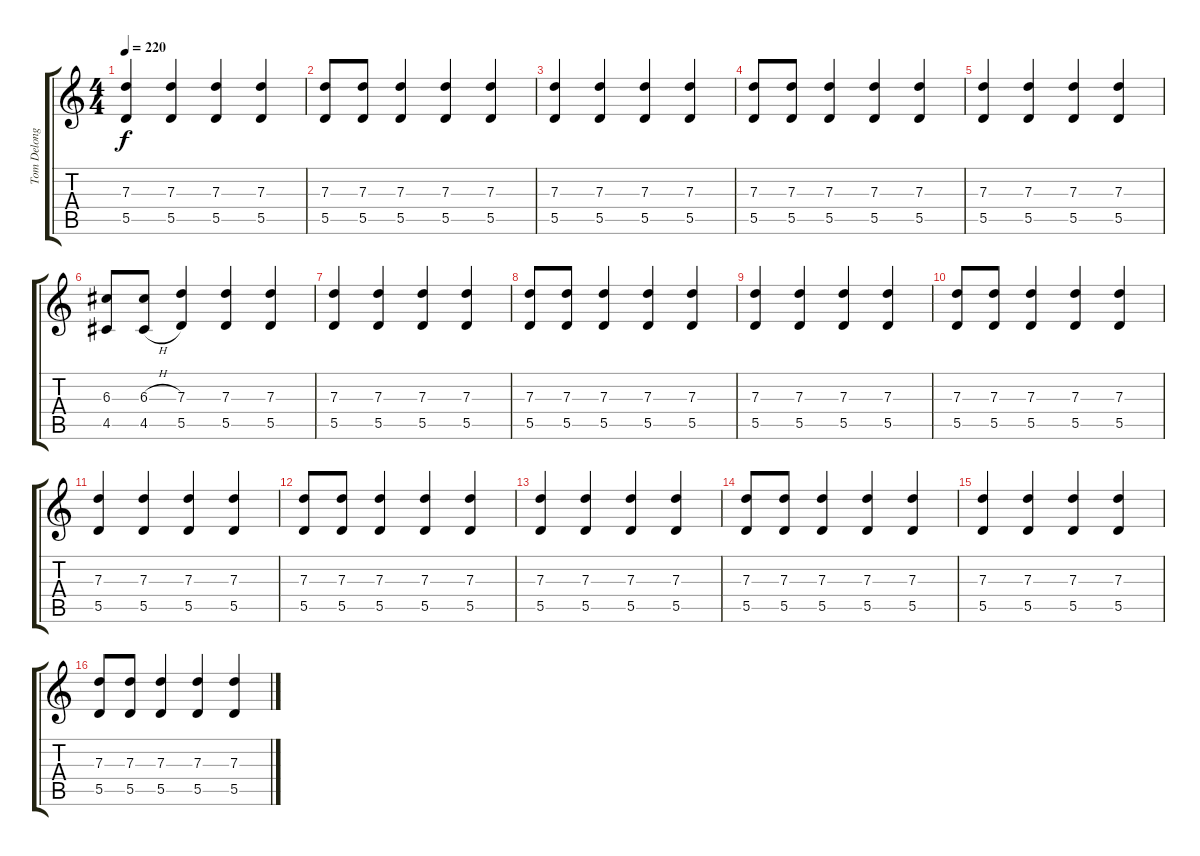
\track ("Tom Delonge" "Tom Delong") {instrument distortionguitar}
\staff {score tabs}
\tuning (E4 B3 G3 D3 A2 E2) {hide}
\ts (4 4)
\tempo 220
\clef g2
\ks c
(7.3 5.5).4{dy f} (7.3 5.5).4 (7.3 5.5).4 (7.3 5.5).4 |
(7.3 5.5).8 (7.3 5.5).8 (7.3 5.5).4 (7.3 5.5).4 (7.3 5.5).4 |
(7.3 5.5).4 (7.3 5.5).4 (7.3 5.5).4 (7.3 5.5).4 |
(7.3 5.5).8 (7.3 5.5).8 (7.3 5.5).4 (7.3 5.5).4 (7.3 5.5).4 |
(7.3 5.5).4 (7.3 5.5).4 (7.3 5.5).4 (7.3 5.5).4 |
(6.3 4.5).8 (6.3{h} 4.5{h}).8 (7.3 5.5).4 (7.3 5.5).4 (7.3 5.5).4 |
(7.3 5.5).4 (7.3 5.5).4 (7.3 5.5).4 (7.3 5.5).4 |
(7.3 5.5).8 (7.3 5.5).8 (7.3 5.5).4 (7.3 5.5).4 (7.3 5.5).4 |
(7.3 5.5).4 (7.3 5.5).4 (7.3 5.5).4 (7.3 5.5).4 |
(7.3 5.5).8 (7.3 5.5).8 (7.3 5.5).4 (7.3 5.5).4 (7.3 5.5).4 |
(7.3 5.5).4 (7.3 5.5).4 (7.3 5.5).4 (7.3 5.5).4 |
(7.3 5.5).8 (7.3 5.5).8 (7.3 5.5).4 (7.3 5.5).4 (7.3 5.5).4 |
(7.3 5.5).4 (7.3 5.5).4 (7.3 5.5).4 (7.3 5.5).4 |
(7.3 5.5).8 (7.3 5.5).8 (7.3 5.5).4 (7.3 5.5).4 (7.3 5.5).4 |
(7.3 5.5).4 (7.3 5.5).4 (7.3 5.5).4 (7.3 5.5).4 |
(7.3 5.5).8 (7.3 5.5).8 (7.3 5.5).4 (7.3 5.5).4 (7.3 5.5).4
